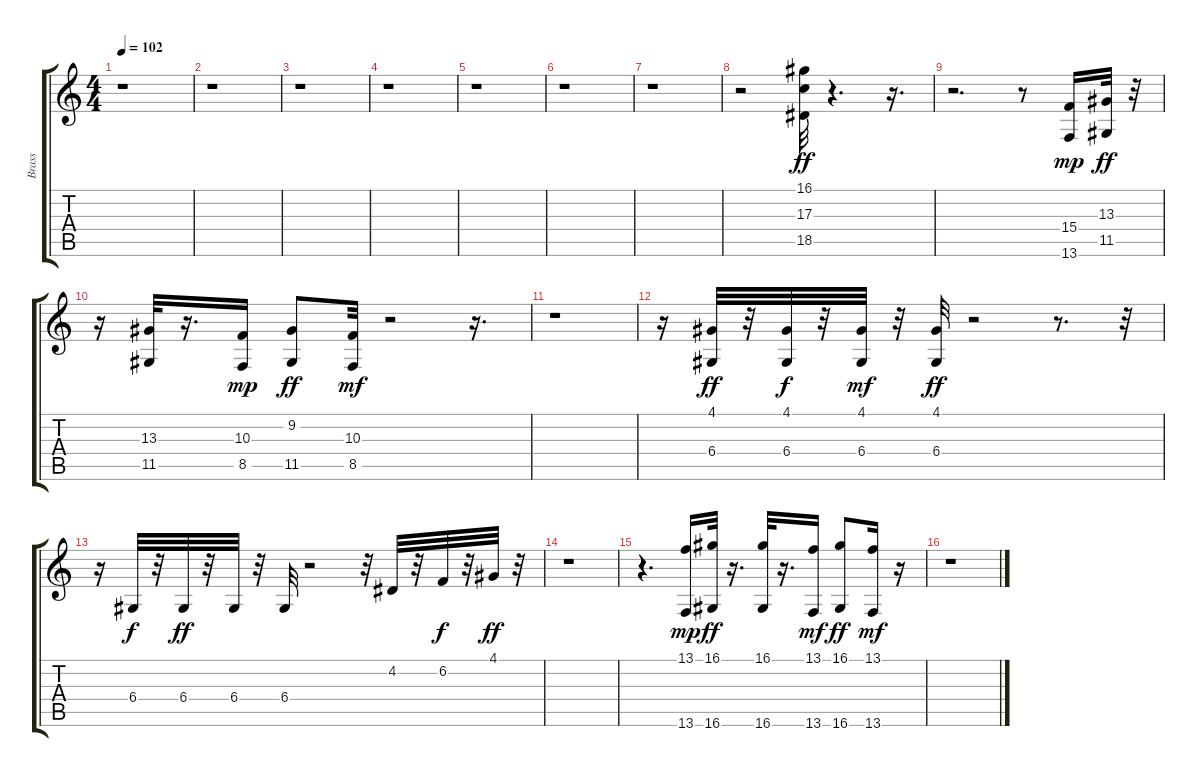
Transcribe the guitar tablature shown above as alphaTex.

\track ("Brass" "Brass") {instrument brasssection}
\staff {score tabs}
\tuning (E4 B3 G3 D3 A2 E2) {hide}
\ts (4 4)
\tempo 102
\clef g2
\ks c
r.1{dy mf} |
r.1 |
r.1 |
r.1 |
r.1 |
r.1 |
r.1 |
r.2 (16.1 17.3 18.5).32{dy ff} r.4{d} r.16{d} |
r.2{d} r.8 (15.4 13.6).16{dy mp} (13.3 11.5).32{dy ff} r.32 |
r.16 (13.3 11.5).32 r.16{d} (10.3 8.5).16{dy mp} (9.2 11.5).8{dy ff} (10.3 8.5).32{dy mf} r.2 r.16{d} |
r.1 |
r.16 (4.1 6.4).32{dy ff} r.32 (4.1 6.4).32{dy f} r.32 (4.1 6.4).32{dy mf} r.32 (4.1 6.4).32{dy ff} r.2 r.8{d} r.32 |
r.16 6.4.32{dy f} r.32 6.4.32{dy ff} r.32 6.4.32 r.32 6.4.32 r.2 r.32 4.2.32 r.32 6.2.32{dy f} r.32 4.1.32{dy ff} r.32 |
r.1 |
r.4{d} (13.1 13.6).16{dy mp} (16.1 16.6).32{dy ff} r.16{d} (16.1 16.6).32 r.16{d} (13.1 13.6).16{dy mf} (16.1 16.6).8{dy ff} (13.1 13.6).16{dy mf} r.16 |
r.1
